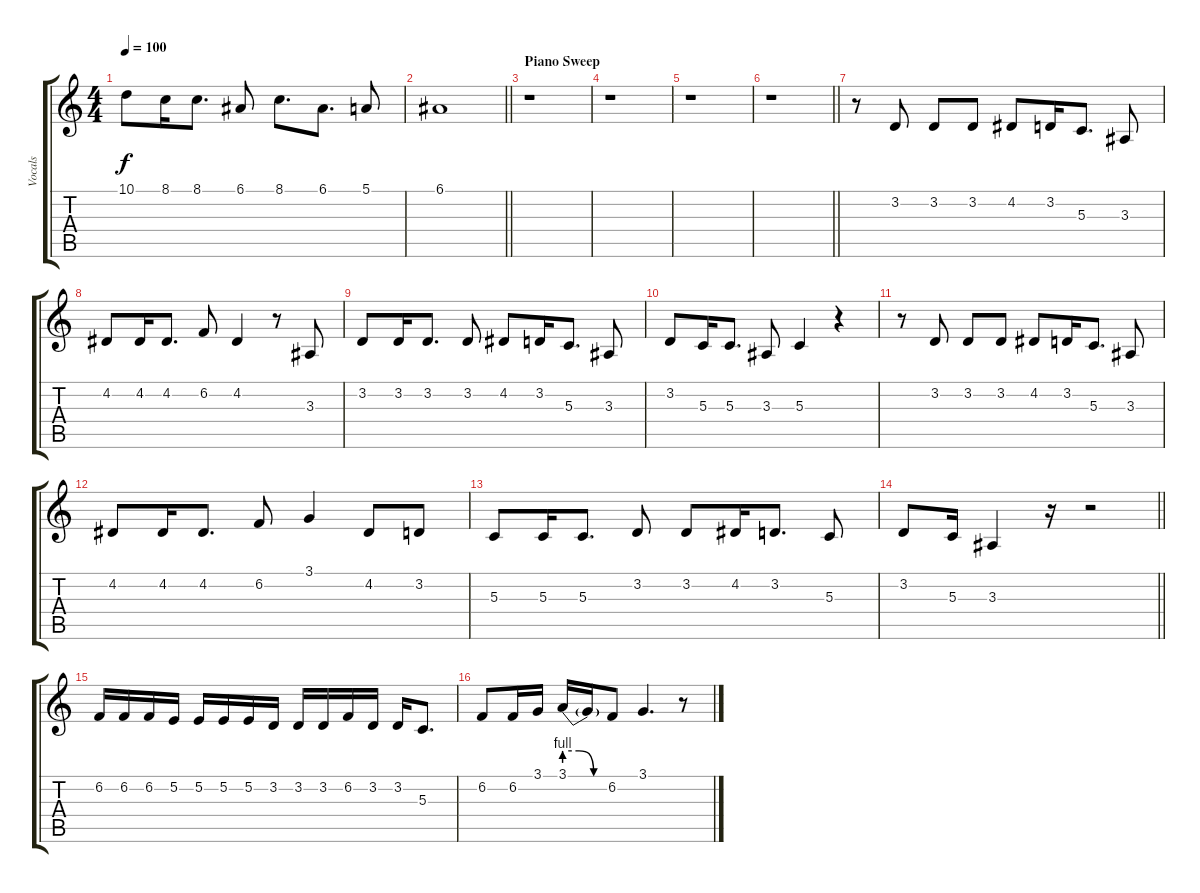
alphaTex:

\track ("Vocals" "Vocals") {instrument lead2sawtooth}
\staff {score tabs}
\tuning (E4 B3 G3 D3 A2 E2) {hide}
\ts (4 4)
\tempo 100
\clef g2
\ks c
10.1.8{dy f} 8.1.16 8.1.8{d} 6.1.8 8.1.8{d} 6.1.8{d} 5.1.8 |
\barLineRight lightlight
6.1.1 |
\section ("" "Piano Sweep")
r.1 |
r.1 |
r.1 |
\barLineRight lightlight
r.1 |
\section ("" "")
r.8 3.2.8 3.2.8 3.2.8 4.2.8 3.2.16 5.3.8{d} 3.3.8 |
4.2.8 4.2.16 4.2.8{d} 6.2.8 4.2.4 r.8 3.3.8 |
3.2.8 3.2.16 3.2.8{d} 3.2.8 4.2.8 3.2.16 5.3.8{d} 3.3.8 |
3.2.8 5.3.16 5.3.8{d} 3.3.8 5.3.4 r.4 |
r.8 3.2.8 3.2.8 3.2.8 4.2.8 3.2.16 5.3.8{d} 3.3.8 |
4.2.8 4.2.16 4.2.8{d} 6.2.8 3.1.4 4.2.8 3.2.8 |
5.3.8 5.3.16 5.3.8{d} 3.2.8 3.2.8 4.2.16 3.2.8{d} 5.3.8 |
\barLineRight lightlight
3.2.8 5.3.16 3.3.4 r.16 r.2 |
\section ("" "")
6.2.16 6.2.16 6.2.16 5.2.16 5.2.16 5.2.16 5.2.16 3.2.16 3.2.16 3.2.16 6.2.16 3.2.16 3.2.16 5.3.8{d} |
6.2.8 6.2.16 3.1.16 3.1{be (custom 0 4 20 4 40 0 60 0)}.16 3.1{t}.16 6.2.8 3.1.4{d} r.8
